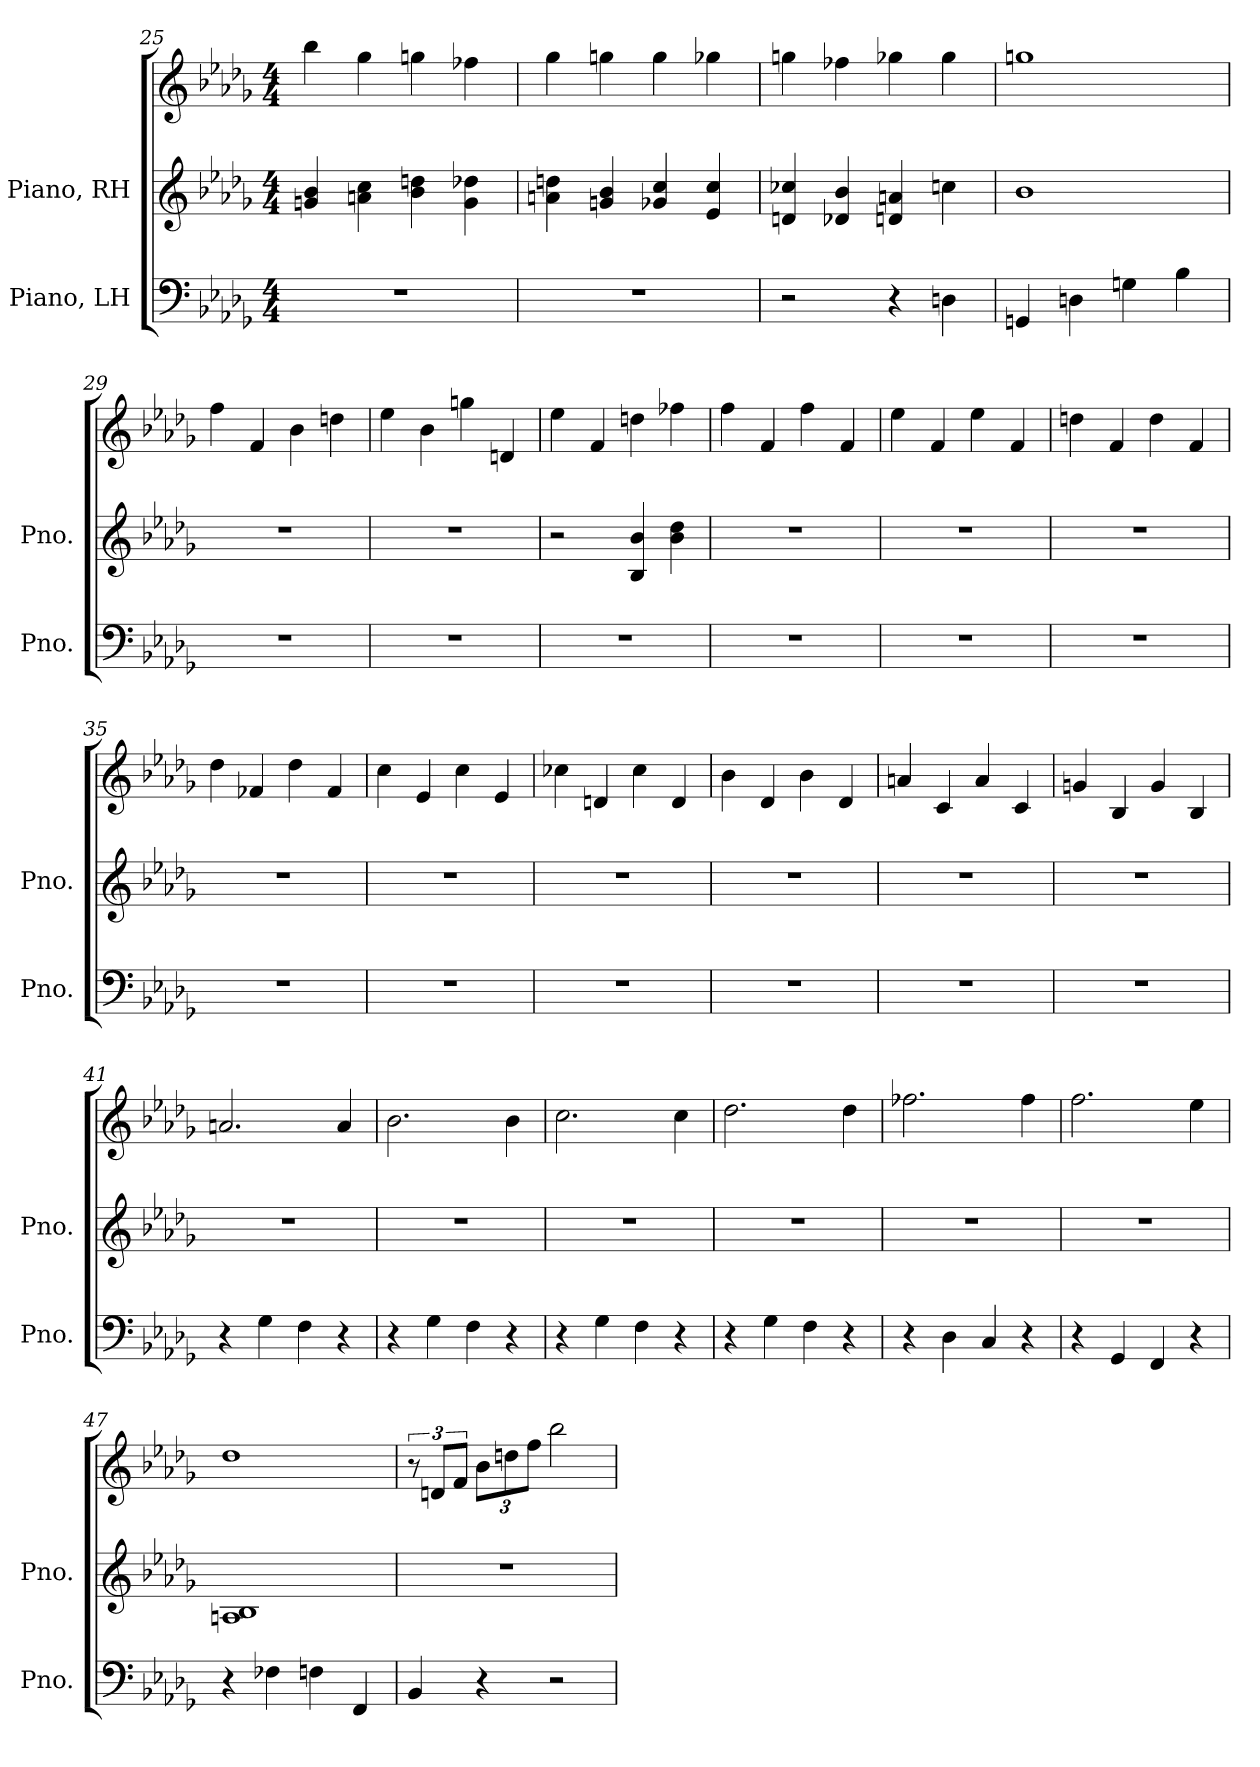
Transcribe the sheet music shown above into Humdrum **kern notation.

**kern	**kern	**kern
*part2	*part1	*part1
*staff3	*staff2	*staff1
*I"Piano, LH	*I"Piano, RH	*
*I'Pno.	*I'Pno.	*
*clefF4	*clefG2	*clefG2
*k[b-e-a-d-g-]	*k[b-e-a-d-g-]	*k[b-e-a-d-g-]
*M4/4	*M4/4	*M4/4
=25	=25	=25
1r	4gn/ 4b-/	4bb-\
.	4an\ 4cc\	4gg-\
.	4b-\ 4ddn\	4ggn\
.	4g\ 4dd-X\	4ff-X\
=26	=26	=26
1r	4an\ 4ddn\	4gg-\
.	4gn/ 4b-/	4ggn\
.	4g-X/ 4cc/	4gg\
.	4e-/ 4cc/	4gg-X\
=27	=27	=27
2r	4dn/ 4cc-X/	4ggn\
.	4d-X/ 4b-/	4ff-X\
4r	4dn/ 4an/	4gg-X\
4Dn\	4ccn\	4gg-\
=28	=28	=28
4GGn/	1b-	1ggn
4Dn\	.	.
4Gn\	.	.
4B-\	.	.
=29	=29	=29
1r	1r	4ff\
.	.	4f/
.	.	4b-\
.	.	4ddn\
!!LO:LB:g=z
=30	=30	=30
1r	1r	4ee-\
.	.	4b-\
.	.	4ggn\
.	.	4dn/
=31	=31	=31
1r	2r	4ee-\
.	.	4f/
.	4B-/ 4b-/	4ddn\
.	4b-\ 4dd-\	4ff-X\
=32	=32	=32
1r	1r	4ff\
.	.	4f/
.	.	4ff\
.	.	4f/
=33	=33	=33
1r	1r	4ee-\
.	.	4f/
.	.	4ee-\
.	.	4f/
=34	=34	=34
1r	1r	4ddn\
.	.	4f/
.	.	4dd\
.	.	4f/
=35	=35	=35
1r	1r	4dd-\
.	.	4f-X/
.	.	4dd-\
.	.	4f-/
=36	=36	=36
1r	1r	4cc\
.	.	4e-/
.	.	4cc\
.	.	4e-/
!!LO:LB:g=z
=37	=37	=37
1r	1r	4cc-X\
.	.	4dn/
.	.	4cc-\
.	.	4d/
=38	=38	=38
1r	1r	4b-\
.	.	4d-/
.	.	4b-\
.	.	4d-/
=39	=39	=39
1r	1r	4an/
.	.	4c/
.	.	4a/
.	.	4c/
=40	=40	=40
1r	1r	4gn/
.	.	4B-/
.	.	4g/
.	.	4B-/
=41	=41	=41
4r	1r	2.an/
4G-\	.	.
4F\	.	.
4r	.	4a/
=42	=42	=42
4r	1r	2.b-\
4G-\	.	.
4F\	.	.
4r	.	4b-\
=43	=43	=43
4r	1r	2.cc\
4G-\	.	.
4F\	.	.
4r	.	4cc\
=44	=44	=44
4r	1r	2.dd-\
4G-\	.	.
4F\	.	.
4r	.	4dd-\
!!LO:LB:g=z
=45	=45	=45
4r	1r	2.ff-X\
4D-\	.	.
4C/	.	.
4r	.	4ff-\
=46	=46	=46
4r	1r	2.ff\
4GG-/	.	.
4FF/	.	.
4r	.	4ee-\
=47	=47	=47
4r	1An 1B-	1dd-
4F-X\	.	.
4Fn\	.	.
4FF/	.	.
=48	=48	=48
4BB-/	1r	12r
.	.	12dn/L
.	.	12f/J
*	*	*Xbrackettup
4r	.	12b-\L
.	.	12ddn\
.	.	12ff\J
2r	.	2bb-\
=	=	=
*-	*-	*-
